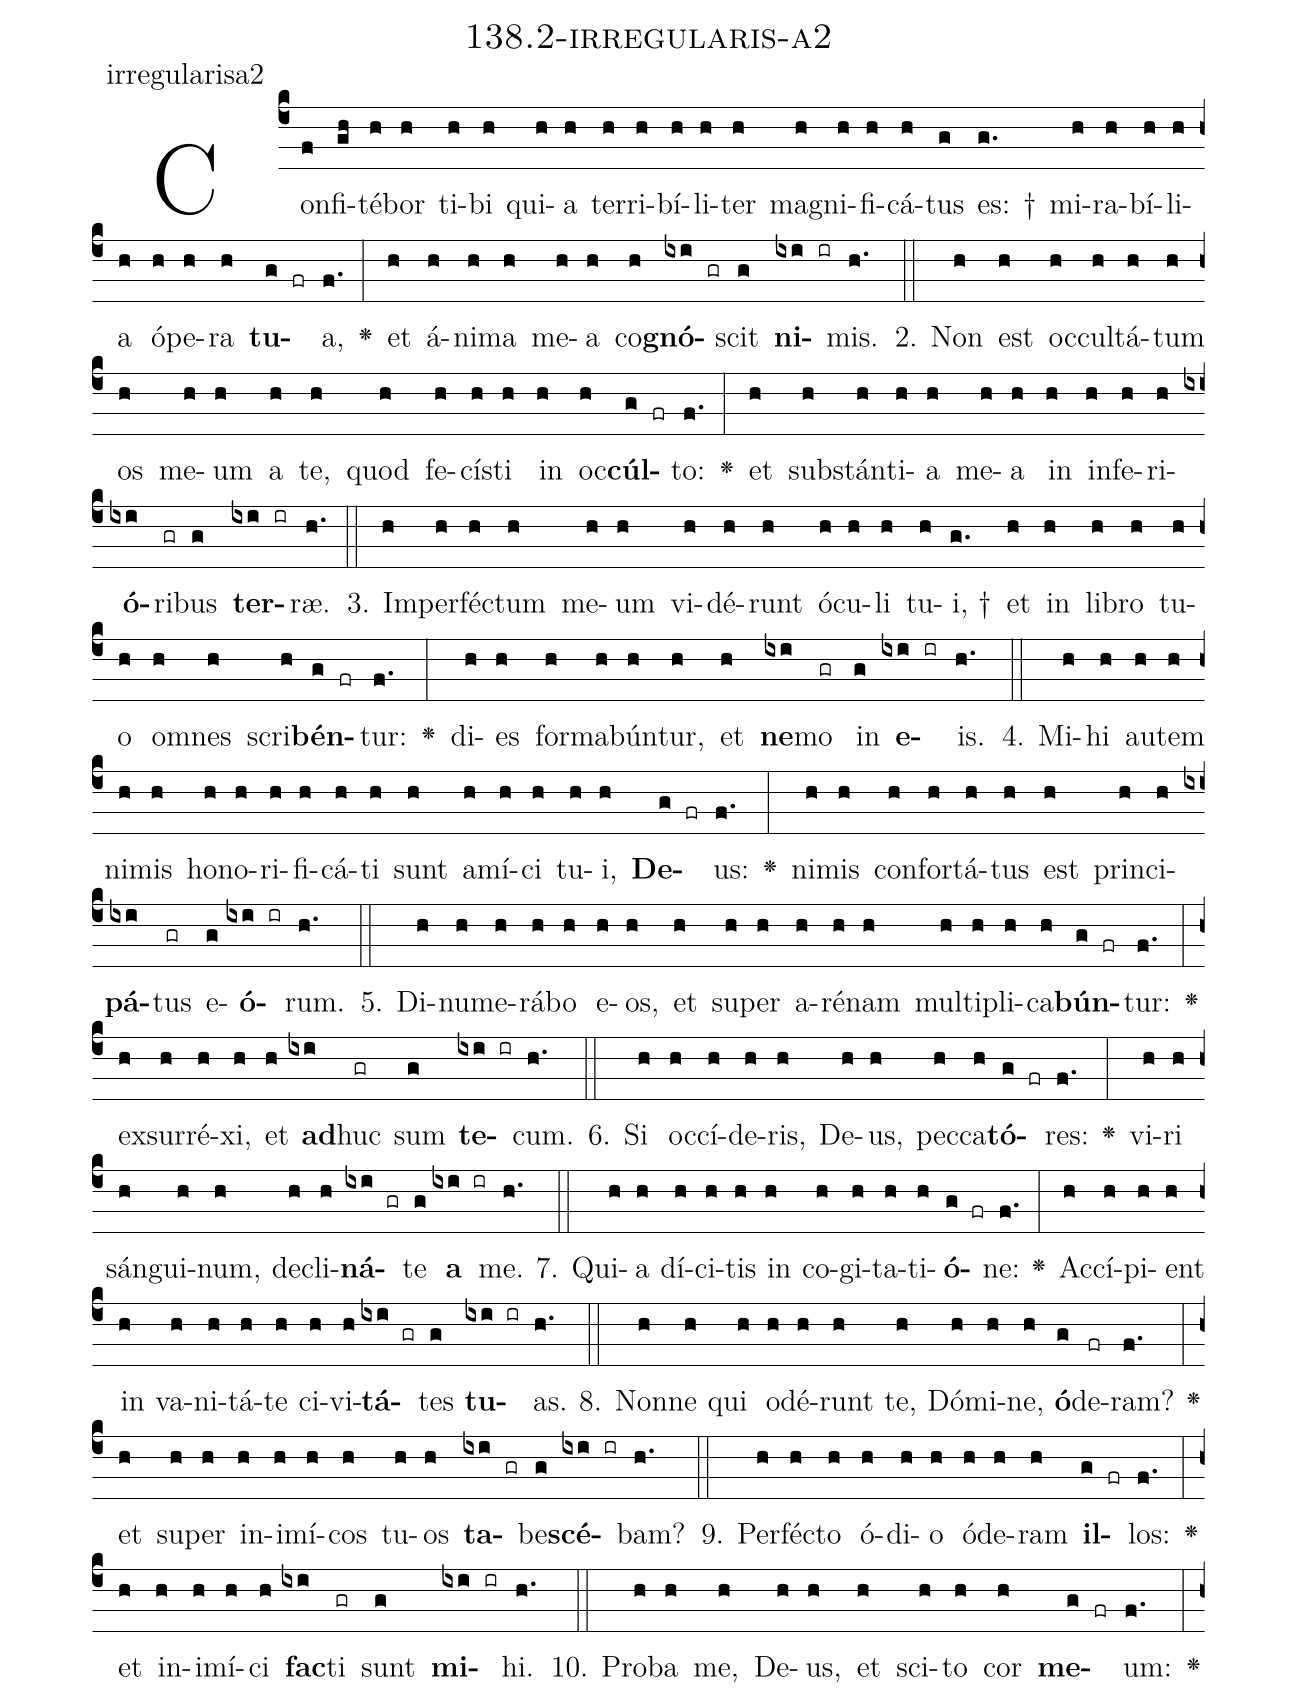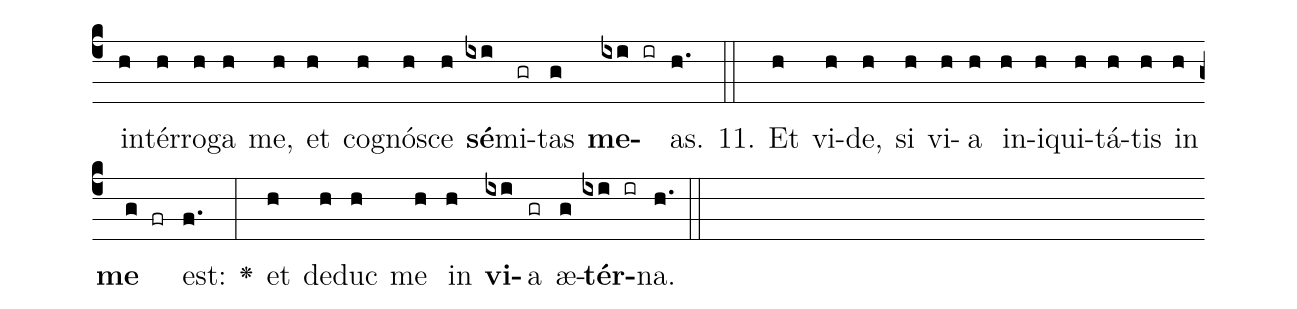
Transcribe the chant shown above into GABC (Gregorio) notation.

name: 138.2-irregularis-a2;
annotation: irregularisa2;
%%
(c4)Con(f)fi(gh)té(h)bor(h) ti(h)bi(h) qui(h)a(h) ter(h)ri(h)bí(h)li(h)ter(h) ma(h)gni(h)fi(h)cá(h)tus(g) es: †(g.) mi(h)ra(h)bí(h)li(h)a(h) ó(h)pe(h)ra(h) <b>tu</b>(g fr)a,(f.) <v>\greheightstar</v>(:) et(h) á(h)ni(h)ma(h) me(h)a(h) co(h)<b>gnó</b>(ixi gr)scit(g) <b>ni</b>(ixi ir)mis.(h.) (::)
2. Non(h) est(h) oc(h)cul(h)tá(h)tum(h) os(h) me(h)um(h) a(h) te,(h) quod(h) fe(h)cís(h)ti(h) in(h) oc(h)<b>cúl</b>(g fr)to:(f.) <v>\greheightstar</v>(:) et(h) sub(h)stán(h)ti(h)a(h) me(h)a(h) in(h) in(h)fe(h)ri(h)<b>ó</b>(ixi)ri(gr)bus(g) <b>ter</b>(ixi ir)ræ.(h.) (::)
3. Im(h)per(h)féc(h)tum(h) me(h)um(h) vi(h)dé(h)runt(h) ó(h)cu(h)li(h) tu(h)i, †(g.) et(h) in(h) li(h)bro(h) tu(h)o(h) om(h)nes(h) scri(h)<b>bén</b>(g fr)tur:(f.) <v>\greheightstar</v>(:) di(h)es(h) for(h)ma(h)bún(h)tur,(h) et(h) <b>ne</b>(ixi)mo(gr) in(g) <b>e</b>(ixi ir)is.(h.) (::)
4. Mi(h)hi(h) au(h)tem(h) ni(h)mis(h) ho(h)no(h)ri(h)fi(h)cá(h)ti(h) sunt(h) a(h)mí(h)ci(h) tu(h)i,(h) <b>De</b>(g fr)us:(f.) <v>\greheightstar</v>(:) ni(h)mis(h) con(h)for(h)tá(h)tus(h) est(h) prin(h)ci(h)<b>pá</b>(ixi)tus(gr) e(g)<b>ó</b>(ixi ir)rum.(h.) (::)
5. Di(h)nu(h)me(h)rá(h)bo(h) e(h)os,(h) et(h) su(h)per(h) a(h)ré(h)nam(h) mul(h)ti(h)pli(h)ca(h)<b>bún</b>(g fr)tur:(f.) <v>\greheightstar</v>(:) ex(h)sur(h)ré(h)xi,(h) et(h) <b>ad</b>(ixi)huc(gr) sum(g) <b>te</b>(ixi ir)cum.(h.) (::)
6. Si(h) oc(h)cí(h)de(h)ris,(h) De(h)us,(h) pec(h)ca(h)<b>tó</b>(g fr)res:(f.) <v>\greheightstar</v>(:) vi(h)ri(h) sán(h)gui(h)num,(h) de(h)cli(h)<b>ná</b>(ixi gr)te(g) <b>a</b>(ixi ir) me.(h.) (::)
7. Qui(h)a(h) dí(h)ci(h)tis(h) in(h) co(h)gi(h)ta(h)ti(h)<b>ó</b>(g fr)ne:(f.) <v>\greheightstar</v>(:) Ac(h)cí(h)pi(h)ent(h) in(h) va(h)ni(h)tá(h)te(h) ci(h)vi(h)<b>tá</b>(ixi gr)tes(g) <b>tu</b>(ixi ir)as.(h.) (::)
8. Non(h)ne(h) qui(h) o(h)dé(h)runt(h) te,(h) Dó(h)mi(h)ne,(h) <b>ó</b>(g)de(fr)ram?(f.) <v>\greheightstar</v>(:) et(h) su(h)per(h) in(h)i(h)mí(h)cos(h) tu(h)os(h) <b>ta</b>(ixi gr)be(g)<b>scé</b>(ixi ir)bam?(h.) (::)
9. Per(h)féc(h)to(h) ó(h)di(h)o(h) ó(h)de(h)ram(h) <b>il</b>(g fr)los:(f.) <v>\greheightstar</v>(:) et(h) in(h)i(h)mí(h)ci(h) <b>fac</b>(ixi)ti(gr) sunt(g) <b>mi</b>(ixi ir)hi.(h.) (::)
10. Pro(h)ba(h) me,(h) De(h)us,(h) et(h) sci(h)to(h) cor(h) <b>me</b>(g fr)um:(f.) <v>\greheightstar</v>(:) in(h)tér(h)ro(h)ga(h) me,(h) et(h) co(h)gnó(h)sce(h) <b>sé</b>(ixi)mi(gr)tas(g) <b>me</b>(ixi ir)as.(h.) (::)
11. Et(h) vi(h)de,(h) si(h) vi(h)a(h) in(h)i(h)qui(h)tá(h)tis(h) in(h) <b>me</b>(g fr) est:(f.) <v>\greheightstar</v>(:) et(h) de(h)duc(h) me(h) in(h) <b>vi</b>(ixi)a(gr) æ(g)<b>tér</b>(ixi ir)na.(h.) (::)
